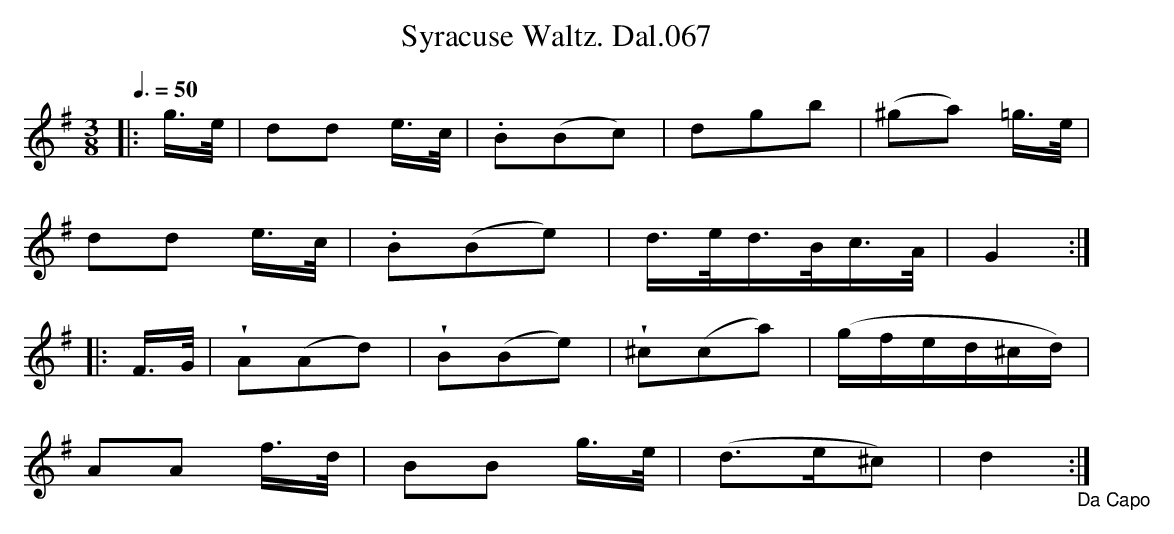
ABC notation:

X:1
T:Syracuse Waltz. Dal.067
M:3/8
L:1/8
Q:3/8=50
K:Gmaj
|: g/>e/ | dd e/>c/ | .B(Bc) | dgb | (^ga) =g/>e/ |
dd e/>c/ | .B(Be) | d/>e/d/>B/c/>A/ | G2 :|
|: F/>G/ | !wedge!A(Ad) | !wedge!B(Be) | !wedge!^c(ca) | (g/f/e/d/^c/d/) |
AA f/>d/ | BB g/>e/ | (d>e^c) | d2 "_Da Capo":|
